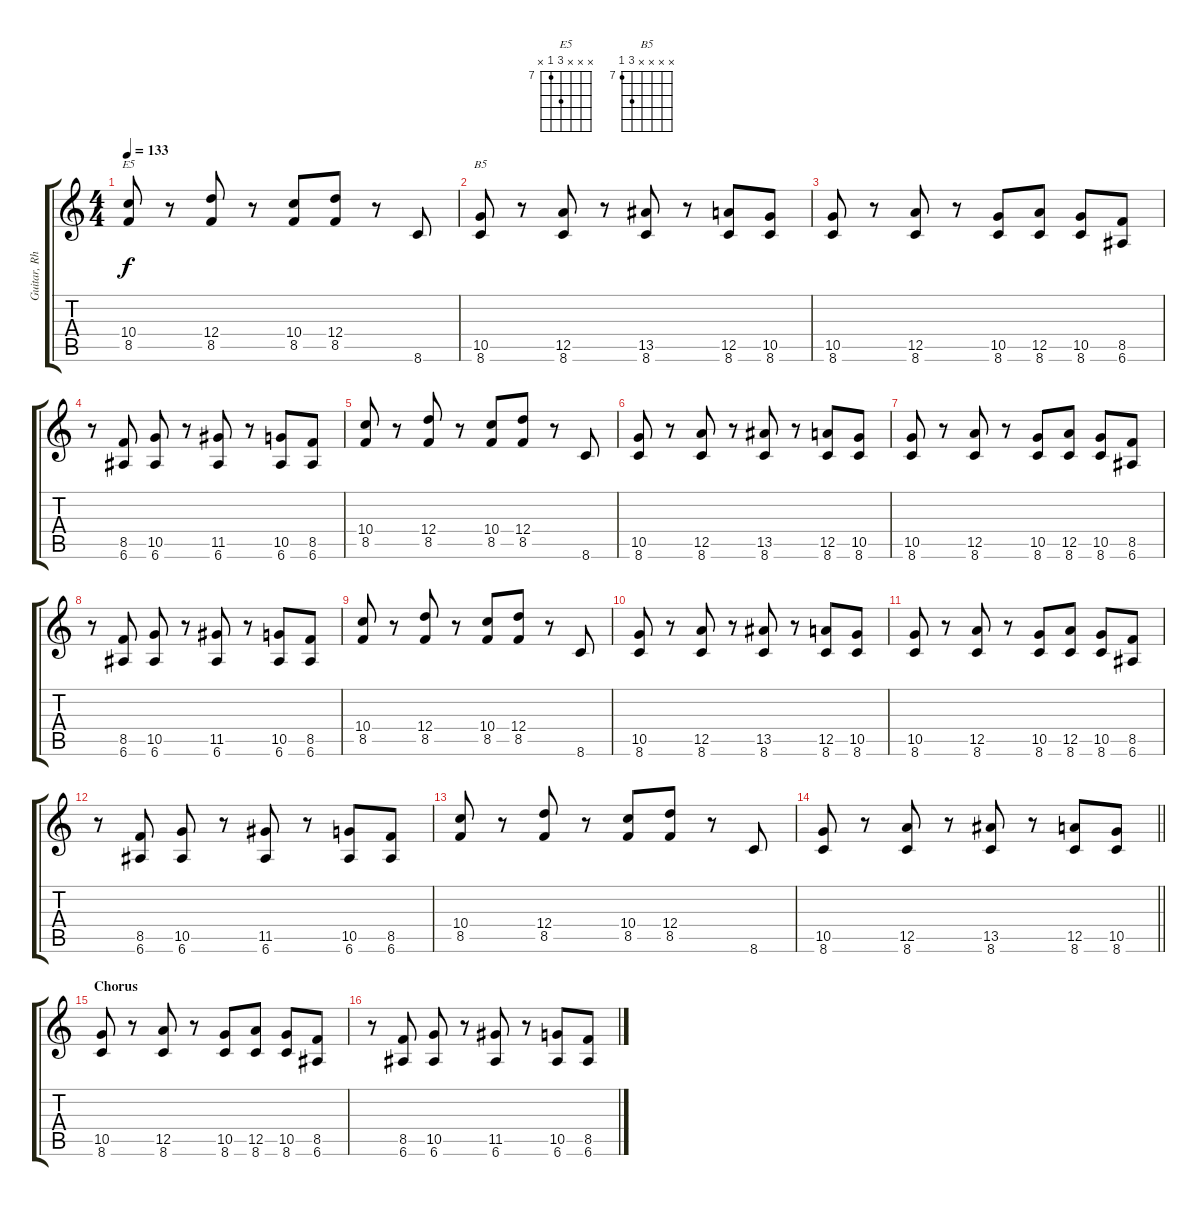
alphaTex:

\track ("Guitar, Rhythm" "Guitar, Rh") {instrument electricguitarclean}
\staff {score tabs}
\tuning (E4 B3 G3 D3 A2 E2) {hide}
\chord ("E5" x x x 9 7 x) {firstfret 7}
\chord ("B5" x x x x 9 7) {firstfret 7}
\ts (4 4)
\tempo 133
\clef g2
\ks c
(10.4 8.5).8{ch "E5" dy f} r.8 (12.4 8.5).8 r.8 (10.4 8.5).8 (12.4 8.5).8 r.8 8.6.8 |
(10.5 8.6).8{ch "B5"} r.8 (12.5 8.6).8 r.8 (13.5 8.6).8 r.8 (12.5 8.6).8 (10.5 8.6).8 |
(10.5 8.6).8 r.8 (12.5 8.6).8 r.8 (10.5 8.6).8 (12.5 8.6).8 (10.5 8.6).8 (8.5 6.6).8 |
r.8 (8.5 6.6).8 (10.5 6.6).8 r.8 (11.5 6.6).8 r.8 (10.5 6.6).8 (8.5 6.6).8 |
(10.4 8.5).8 r.8 (12.4 8.5).8 r.8 (10.4 8.5).8 (12.4 8.5).8 r.8 8.6.8 |
(10.5 8.6).8 r.8 (12.5 8.6).8 r.8 (13.5 8.6).8 r.8 (12.5 8.6).8 (10.5 8.6).8 |
(10.5 8.6).8 r.8 (12.5 8.6).8 r.8 (10.5 8.6).8 (12.5 8.6).8 (10.5 8.6).8 (8.5 6.6).8 |
r.8 (8.5 6.6).8 (10.5 6.6).8 r.8 (11.5 6.6).8 r.8 (10.5 6.6).8 (8.5 6.6).8 |
(10.4 8.5).8 r.8 (12.4 8.5).8 r.8 (10.4 8.5).8 (12.4 8.5).8 r.8 8.6.8 |
(10.5 8.6).8 r.8 (12.5 8.6).8 r.8 (13.5 8.6).8 r.8 (12.5 8.6).8 (10.5 8.6).8 |
(10.5 8.6).8 r.8 (12.5 8.6).8 r.8 (10.5 8.6).8 (12.5 8.6).8 (10.5 8.6).8 (8.5 6.6).8 |
r.8 (8.5 6.6).8 (10.5 6.6).8 r.8 (11.5 6.6).8 r.8 (10.5 6.6).8 (8.5 6.6).8 |
(10.4 8.5).8 r.8 (12.4 8.5).8 r.8 (10.4 8.5).8 (12.4 8.5).8 r.8 8.6.8 |
\barLineRight lightlight
(10.5 8.6).8 r.8 (12.5 8.6).8 r.8 (13.5 8.6).8 r.8 (12.5 8.6).8 (10.5 8.6).8 |
\section ("" "Chorus")
(10.5 8.6).8 r.8 (12.5 8.6).8 r.8 (10.5 8.6).8 (12.5 8.6).8 (10.5 8.6).8 (8.5 6.6).8 |
r.8 (8.5 6.6).8 (10.5 6.6).8 r.8 (11.5 6.6).8 r.8 (10.5 6.6).8 (8.5 6.6).8
